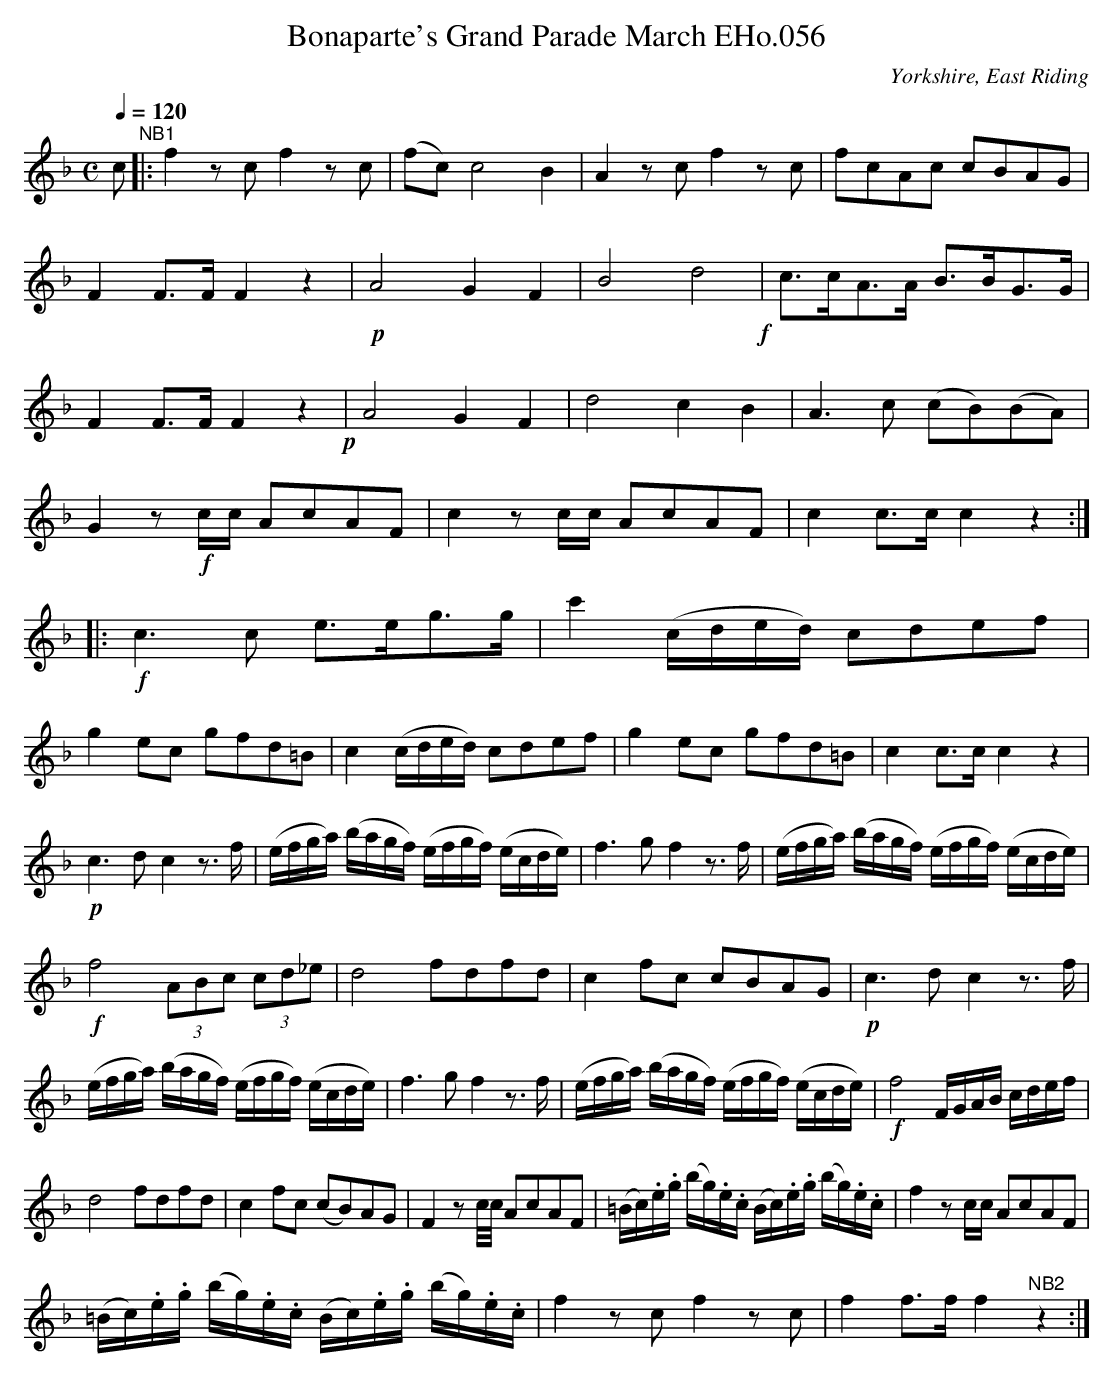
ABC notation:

X:1
T:Bonaparte's Grand Parade March EHo.056
M:C
L:1/8
Q:1/4=120
O:Yorkshire, East Riding
K:F
c"^NB1"|:f2zcf2zc|(fc)c4B2|A2zcf2zc|fcAc cBAG|
F2F>FF2z2|!p!A4G2F2|B4d4!f!|c>cA>A B>BG>G|
F2F>FF2z2!p!|A4G2F2|d4c2B2|A3c (cB)(BA)|
G2z!f!c/c/ AcAF|c2zc/c/ AcAF|c2c>cc2z2:|
|:!f!c3c e>eg>g|c'2(c/d/e/d/) cdef|
g2ec gfd=B|c2(c/d/e/d/) cdef|g2ec gfd=B|c2c>cc2z2|
!p!c3dc2z>f|(e/f/g/a/) (b/a/g/f/) (e/f/g/f/) (e/c/d/e/)|f3gf2z>f|(e/f/g/a/) (b/a/g/f/) (e/f/g/f/) (e/c/d/e/)|
!f!f4(3ABc (3cd_e|d4fdfd|c2fc cBAG|!p!c3dc2z>f|
(e/f/g/a/) (b/a/g/f/) (e/f/g/f/) (e/c/d/e/)|f3g f2z3/f/|(e/f/g/a/) (b/a/g/f/) (e/f/g/f/) (e/c/d/e/)|!f!f4F/G/A/B/ c/d/e/f/|
d4fdfd|c2fc (cB)AG|F2zc//c// AcAF|(=B/c/).e/.g/ (b/g/).e/.c/ (B/c/).e/.g/ (b/g/).e/.c/ |f2zc/c/ AcAF|
(=B/c/).e/.g/ (b/g/).e/.c/ (B/c/).e/.g/ (b/g/).e/.c/ |f2zcf2zc|f2f>ff2"^NB2"z2:|
